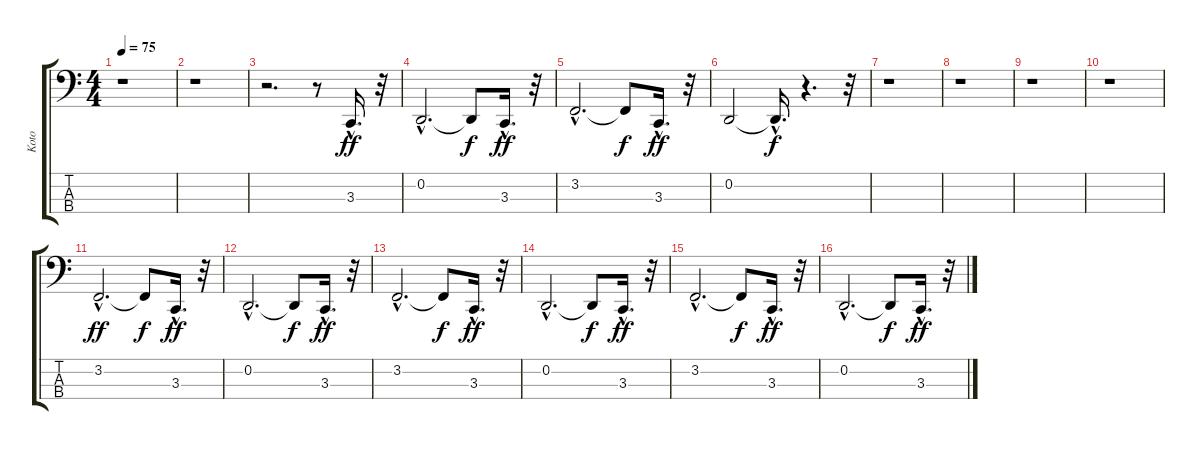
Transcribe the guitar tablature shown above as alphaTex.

\track ("Koto" "Koto") {instrument koto}
\staff {score tabs}
\tuning (G2 D2 A1 E1) {hide}
\ts (4 4)
\tempo 75
\clef f4
\ks c
r.1{dy ff} |
r.1 |
r.2{d} r.8 3.3{hac}.16{d} r.32 |
0.2{hac}.2{d} 0.2{t}.8{dy f} 3.3{hac}.16{d dy ff} r.32 |
3.2{hac}.2{d} 3.2{t}.8{dy f} 3.3{hac}.16{d dy ff} r.32 |
0.2.2 0.2{hac t}.16{d dy f} r.4{d} r.32 |
r.1 |
r.1 |
r.1 |
r.1 |
3.2{hac}.2{d dy ff} 3.2{t}.8{dy f} 3.3{hac}.16{d dy ff} r.32 |
0.2{hac}.2{d} 0.2{t}.8{dy f} 3.3{hac}.16{d dy ff} r.32 |
3.2{hac}.2{d} 3.2{t}.8{dy f} 3.3{hac}.16{d dy ff} r.32 |
0.2{hac}.2{d} 0.2{t}.8{dy f} 3.3{hac}.16{d dy ff} r.32 |
3.2{hac}.2{d} 3.2{t}.8{dy f} 3.3{hac}.16{d dy ff} r.32 |
0.2{hac}.2{d} 0.2{t}.8{dy f} 3.3{hac}.16{d dy ff} r.32
